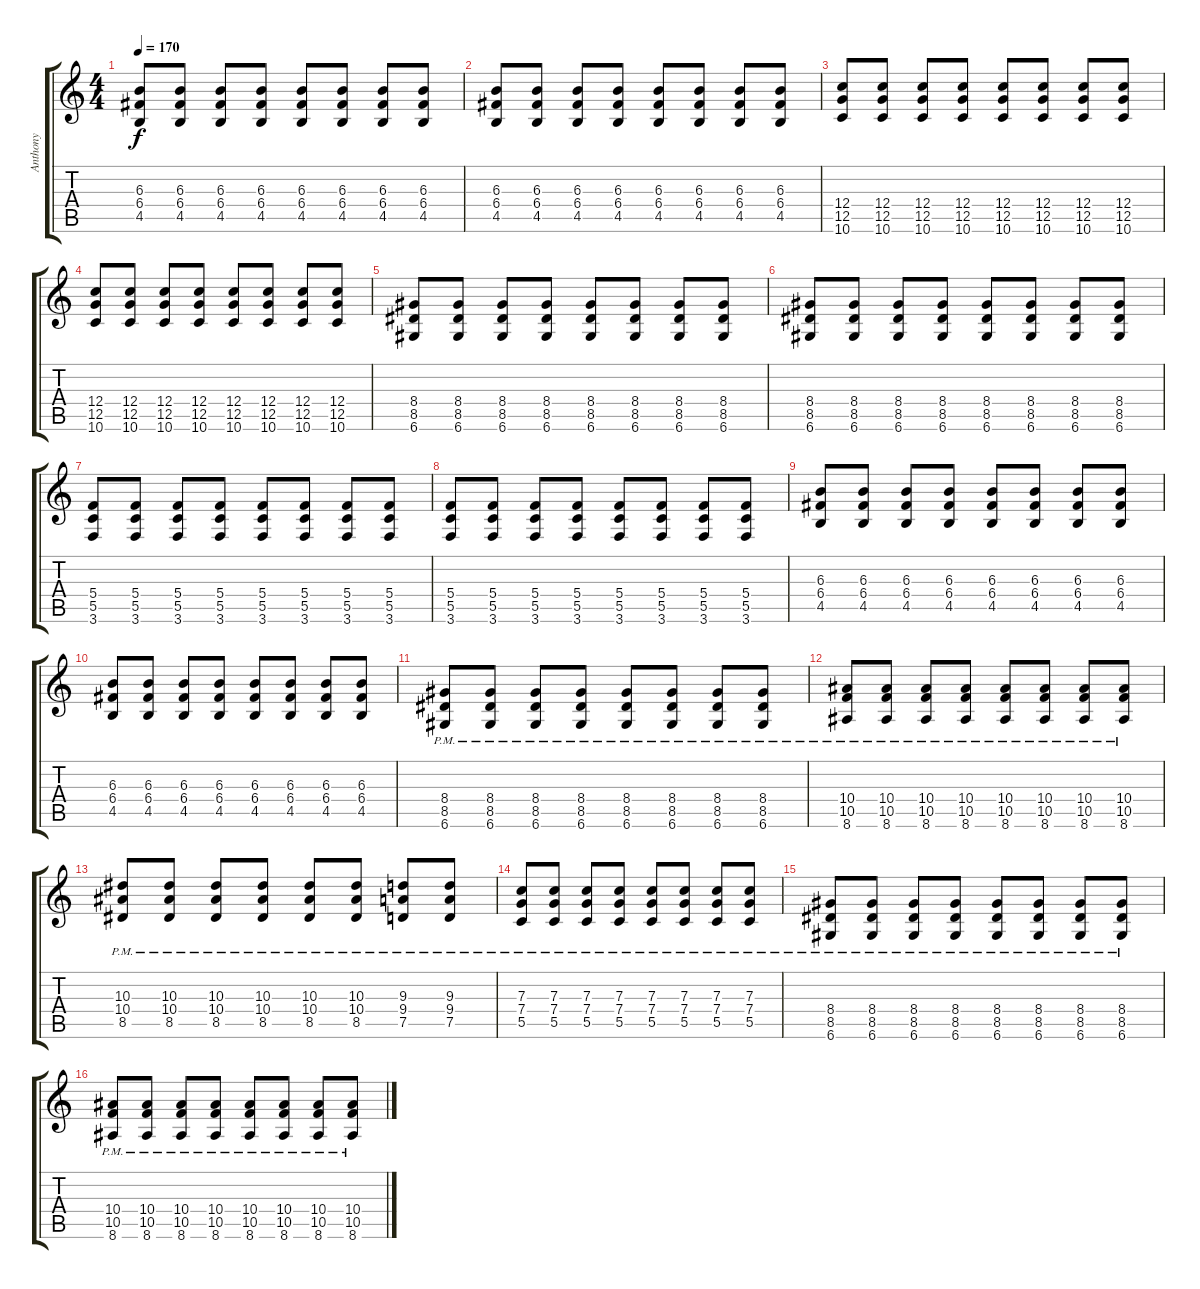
\track ("Anthony" "Anthony") {instrument distortionguitar}
\staff {score tabs}
\tuning (D4 A3 F3 C3 G2 D2) {hide}
\ts (4 4)
\tempo 170
\clef g2
\ks c
(6.3 6.4 4.5).8{dy f} (6.3 6.4 4.5).8 (6.3 6.4 4.5).8 (6.3 6.4 4.5).8 (6.3 6.4 4.5).8 (6.3 6.4 4.5).8 (6.3 6.4 4.5).8 (6.3 6.4 4.5).8 |
(6.3 6.4 4.5).8 (6.3 6.4 4.5).8 (6.3 6.4 4.5).8 (6.3 6.4 4.5).8 (6.3 6.4 4.5).8 (6.3 6.4 4.5).8 (6.3 6.4 4.5).8 (6.3 6.4 4.5).8 |
(12.4 12.5 10.6).8 (12.4 12.5 10.6).8 (12.4 12.5 10.6).8 (12.4 12.5 10.6).8 (12.4 12.5 10.6).8 (12.4 12.5 10.6).8 (12.4 12.5 10.6).8 (12.4 12.5 10.6).8 |
(12.4 12.5 10.6).8 (12.4 12.5 10.6).8 (12.4 12.5 10.6).8 (12.4 12.5 10.6).8 (12.4 12.5 10.6).8 (12.4 12.5 10.6).8 (12.4 12.5 10.6).8 (12.4 12.5 10.6).8 |
(8.4 8.5 6.6).8 (8.4 8.5 6.6).8 (8.4 8.5 6.6).8 (8.4 8.5 6.6).8 (8.4 8.5 6.6).8 (8.4 8.5 6.6).8 (8.4 8.5 6.6).8 (8.4 8.5 6.6).8 |
(8.4 8.5 6.6).8 (8.4 8.5 6.6).8 (8.4 8.5 6.6).8 (8.4 8.5 6.6).8 (8.4 8.5 6.6).8 (8.4 8.5 6.6).8 (8.4 8.5 6.6).8 (8.4 8.5 6.6).8 |
(5.4 5.5 3.6).8 (5.4 5.5 3.6).8 (5.4 5.5 3.6).8 (5.4 5.5 3.6).8 (5.4 5.5 3.6).8 (5.4 5.5 3.6).8 (5.4 5.5 3.6).8 (5.4 5.5 3.6).8 |
(5.4 5.5 3.6).8 (5.4 5.5 3.6).8 (5.4 5.5 3.6).8 (5.4 5.5 3.6).8 (5.4 5.5 3.6).8 (5.4 5.5 3.6).8 (5.4 5.5 3.6).8 (5.4 5.5 3.6).8 |
(6.3 6.4 4.5).8 (6.3 6.4 4.5).8 (6.3 6.4 4.5).8 (6.3 6.4 4.5).8 (6.3 6.4 4.5).8 (6.3 6.4 4.5).8 (6.3 6.4 4.5).8 (6.3 6.4 4.5).8 |
(6.3 6.4 4.5).8 (6.3 6.4 4.5).8 (6.3 6.4 4.5).8 (6.3 6.4 4.5).8 (6.3 6.4 4.5).8 (6.3 6.4 4.5).8 (6.3 6.4 4.5).8 (6.3 6.4 4.5).8 |
(8.4{pm} 8.5{pm} 6.6{pm}).8 (8.4{pm} 8.5{pm} 6.6{pm}).8 (8.4{pm} 8.5{pm} 6.6{pm}).8 (8.4{pm} 8.5{pm} 6.6{pm}).8 (8.4{pm} 8.5{pm} 6.6{pm}).8 (8.4{pm} 8.5{pm} 6.6{pm}).8 (8.4{pm} 8.5{pm} 6.6{pm}).8 (8.4{pm} 8.5{pm} 6.6{pm}).8 |
(10.4{pm} 10.5{pm} 8.6{pm}).8 (10.4{pm} 10.5{pm} 8.6{pm}).8 (10.4{pm} 10.5{pm} 8.6{pm}).8 (10.4{pm} 10.5{pm} 8.6{pm}).8 (10.4{pm} 10.5{pm} 8.6{pm}).8 (10.4{pm} 10.5{pm} 8.6{pm}).8 (10.4{pm} 10.5{pm} 8.6{pm}).8 (10.4{pm} 10.5{pm} 8.6{pm}).8 |
(10.3{pm} 10.4{pm} 8.5{pm}).8 (10.3{pm} 10.4{pm} 8.5{pm}).8 (10.3{pm} 10.4{pm} 8.5{pm}).8 (10.3{pm} 10.4{pm} 8.5{pm}).8 (10.3{pm} 10.4{pm} 8.5{pm}).8 (10.3{pm} 10.4{pm} 8.5{pm}).8 (9.3{pm} 9.4{pm} 7.5{pm}).8 (9.3{pm} 9.4{pm} 7.5{pm}).8 |
(7.3{pm} 7.4{pm} 5.5{pm}).8 (7.3{pm} 7.4{pm} 5.5{pm}).8 (7.3{pm} 7.4{pm} 5.5{pm}).8 (7.3{pm} 7.4{pm} 5.5{pm}).8 (7.3{pm} 7.4{pm} 5.5{pm}).8 (7.3{pm} 7.4{pm} 5.5{pm}).8 (7.3{pm} 7.4{pm} 5.5{pm}).8 (7.3 7.4 5.5{pm}).8 |
(8.4{pm} 8.5{pm} 6.6{pm}).8 (8.4{pm} 8.5{pm} 6.6{pm}).8 (8.4{pm} 8.5{pm} 6.6{pm}).8 (8.4{pm} 8.5{pm} 6.6{pm}).8 (8.4 8.5 6.6{pm}).8 (8.4{pm} 8.5{pm} 6.6{pm}).8 (8.4{pm} 8.5{pm} 6.6{pm}).8 (8.4{pm} 8.5{pm} 6.6{pm}).8 |
(10.4{pm} 10.5{pm} 8.6{pm}).8 (10.4{pm} 10.5{pm} 8.6{pm}).8 (10.4{pm} 10.5{pm} 8.6{pm}).8 (10.4{pm} 10.5{pm} 8.6{pm}).8 (10.4{pm} 10.5 8.6).8 (10.4{pm} 10.5 8.6).8 (10.4{pm} 10.5 8.6).8 (10.4{pm} 10.5 8.6).8
